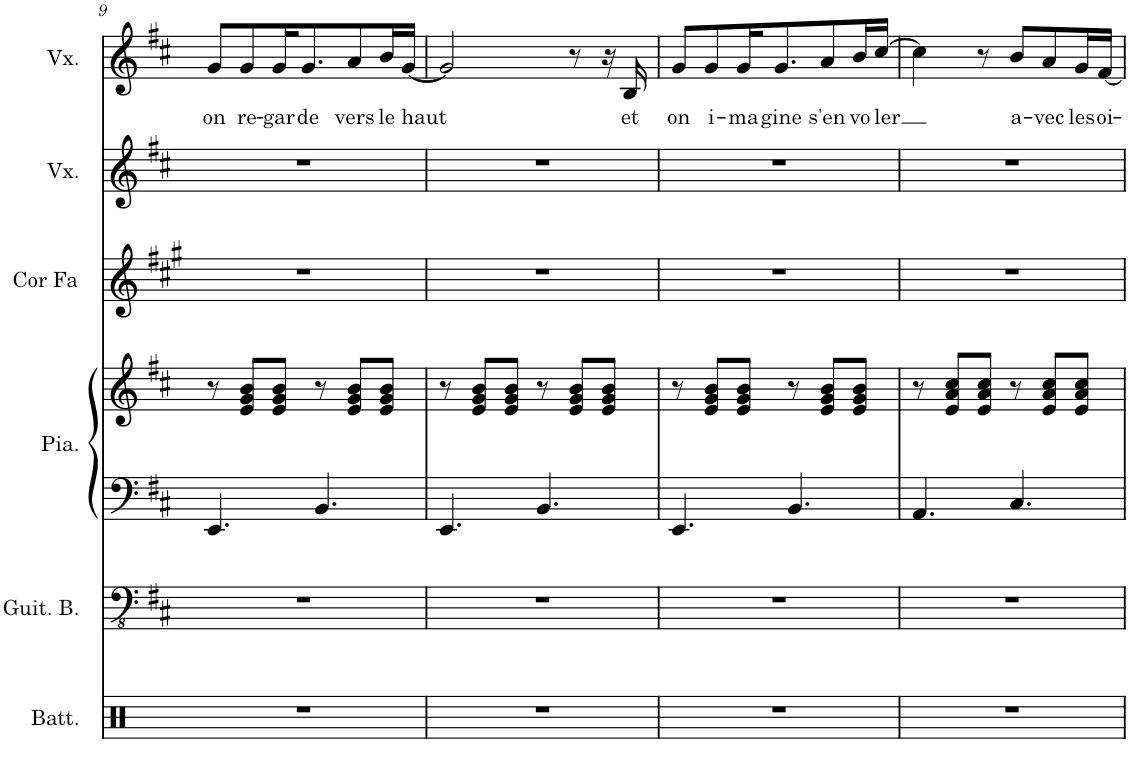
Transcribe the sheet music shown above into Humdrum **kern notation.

**kern	**kern	**kern	**kern	**kern	**kern	**kern	**text
*part6	*part5	*part4	*part4	*part3	*part2	*part1	*part1
*staff7	*staff6	*staff5	*staff4	*staff3	*staff2	*staff1	*staff1
*I"Batterie	*I"Guitare basse	*I"Piano	*	*I"Cor en Fa	*I"Voix	*I"Voix	*
*I'Batt.	*I'Guit. B.	*I'Pia.	*	*I'Cor Fa	*I'Vx.	*I'Vx.	*
!!LO:PB:g=z
*clefX	*clefFv4	*clefF4	*clefG2	*clefG2	*clefG2	*clefG2	*
*	*	*	*	*Trd4c7	*	*	*
*k[]	*k[f#c#]	*k[f#c#]	*k[f#c#]	*k[f#c#g#]	*k[f#c#]	*k[f#c#]	*
*M6/8	*M6/8	*M6/8	*M6/8	*M6/8	*M6/8	*M6/8	*
=9	=9	=9	=9	=9	=9	=9	=9
!	!	!	!	!	!	!	!LO:LY:b
2.r	2.r	4.EE/	8r	2.r	2.r	8g/L	on
!	!	!	!	!	!	!	!LO:LY:b
.	.	.	8e/ 8g/ 8b/L	.	.	8g/	re-
!	!	!	!	!	!	!	!LO:LY:b
.	.	.	8e/ 8g/ 8b/J	.	.	16g/K	-gar-
!	!	!	!	!	!	!	!LO:LY:b
.	.	.	.	.	.	8.g/	-de
.	.	4.BB/	8r	.	.	.	.
!	!	!	!	!	!	!	!LO:LY:b
.	.	.	8e/ 8g/ 8b/L	.	.	8a/	vers
!	!	!	!	!	!	!	!LO:LY:b
.	.	.	8e/ 8g/ 8b/J	.	.	16b/L	le
!	!	!	!	!	!	!	!LO:LY:b
.	.	.	.	.	.	[16g/JJ	haut
=10	=10	=10	=10	=10	=10	=10	=10
2.r	2.r	4.EE/	8r	2.r	2.r	2g/]	.
.	.	.	8e/ 8g/ 8b/L	.	.	.	.
.	.	.	8e/ 8g/ 8b/J	.	.	.	.
.	.	4.BB/	8r	.	.	.	.
.	.	.	8e/ 8g/ 8b/L	.	.	8r	.
.	.	.	8e/ 8g/ 8b/J	.	.	16r	.
!	!	!	!	!	!	!	!LO:LY:b
.	.	.	.	.	.	16B/	et
=11	=11	=11	=11	=11	=11	=11	=11
!	!	!	!	!	!	!	!LO:LY:b
2.r	2.r	4.EE/	8r	2.r	2.r	8g/L	on
!	!	!	!	!	!	!	!LO:LY:b
.	.	.	8e/ 8g/ 8b/L	.	.	8g/	i-
!	!	!	!	!	!	!	!LO:LY:b
.	.	.	8e/ 8g/ 8b/J	.	.	16g/K	-ma-
!	!	!	!	!	!	!	!LO:LY:b
.	.	.	.	.	.	8.g/	-gine
.	.	4.BB/	8r	.	.	.	.
!	!	!	!	!	!	!	!LO:LY:b
.	.	.	8e/ 8g/ 8b/L	.	.	8a/	s'en-
!	!	!	!	!	!	!	!LO:LY:b
.	.	.	8e/ 8g/ 8b/J	.	.	16b/L	-vo-
!	!	!	!	!	!	!	!LO:LY:b
.	.	.	.	.	.	[16cc#/JJ	-ler
=12	=12	=12	=12	=12	=12	=12	=12
2.r	2.r	4.AA/	8r	2.r	2.r	4cc#\]	.
.	.	.	8e/ 8a/ 8cc#/L	.	.	.	.
.	.	.	8e/ 8a/ 8cc#/J	.	.	8r	.
!	!	!	!	!	!	!	!LO:LY:b
.	.	4.C#/	8r	.	.	8b/L	a-
!	!	!	!	!	!	!	!LO:LY:b
.	.	.	8e/ 8a/ 8cc#/L	.	.	8a/	-vec
!	!	!	!	!	!	!	!LO:LY:b
.	.	.	8e/ 8a/ 8cc#/J	.	.	16g/L	les
!	!	!	!	!	!	!	!LO:LY:b
.	.	.	.	.	.	[16f#/JJ	oi-
=	=	=	=	=	=	=	=
*-	*-	*-	*-	*-	*-	*-	*-
